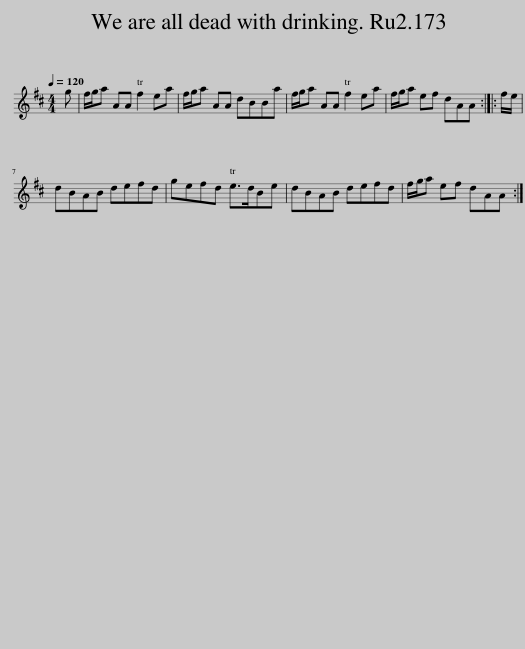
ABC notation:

X:1
L:1/8
Q:1/4=120
M:4/4
I:linebreak $
K:D
V:1 treble
V:1
 g | f/g/a AA f2 ea | f/g/a AA dBBa | f/g/a AA f2 ea | f/g/a ef dAA :: %5
 f/e/ |$ dBAB defd | gefd e>dBe | dBAB defd | f/g/a ef dAA :| %10
